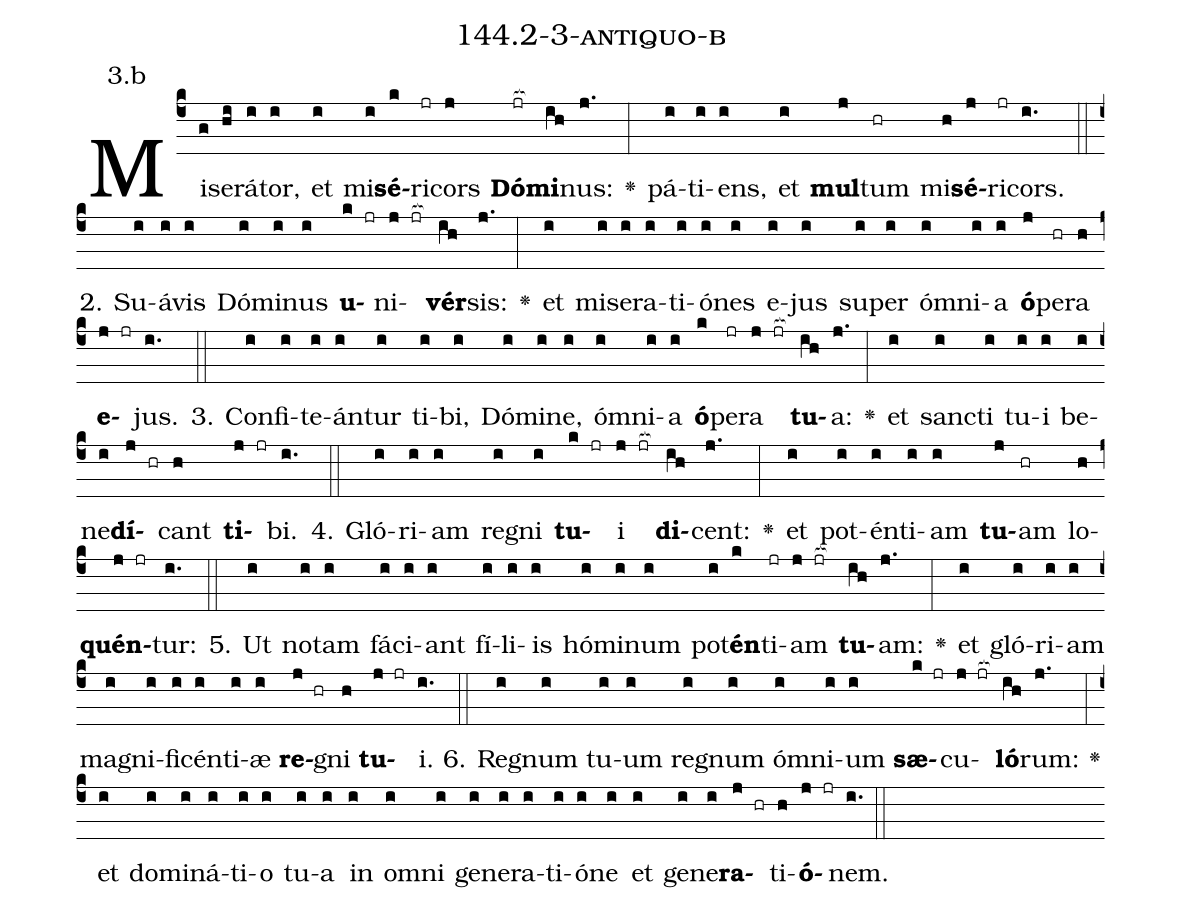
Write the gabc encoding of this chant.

name: 144.2-3-antiquo-b;
annotation: 3.b;
%%
(c4)Mi(g)se(hi)rá(i)tor,(i) et(i) mi(i)<b>sé</b>(k)ri(jr)cors(j) <b>Dó</b>(jr[ocb:1{])<b>mi</b>(ih[ocb:0}])nus:(j.) <v>\greheightstar</v>(:) pá(i)ti(i)ens,(i) et(i) <b>mul</b>(j)tum(hr) mi(h)<b>sé</b>(j)ri(jr)cors.(i.) (::)
2. Su(i)á(i)vis(i) Dó(i)mi(i)nus(i) <b>u</b>(k jr)ni(j jr[ocb:1{])<b>vér</b>(ih[ocb:0}])sis:(j.) <v>\greheightstar</v>(:) et(i) mi(i)se(i)ra(i)ti(i)ó(i)nes(i) e(i)jus(i) su(i)per(i) óm(i)ni(i)a(i) <b>ó</b>(j)pe(hr)ra(h) <b>e</b>(j jr)jus.(i.) (::)
3. Con(i)fi(i)te(i)án(i)tur(i) ti(i)bi,(i) Dó(i)mi(i)ne,(i) óm(i)ni(i)a(i) <b>ó</b>(k)pe(jr)ra(j jr[ocb:1{]) <b>tu</b>(ih[ocb:0}])a:(j.) <v>\greheightstar</v>(:) et(i) sanc(i)ti(i) tu(i)i(i) be(i)ne(i)<b>dí</b>(j hr)cant(h) <b>ti</b>(j jr)bi.(i.) (::)
4. Gló(i)ri(i)am(i) re(i)gni(i) <b>tu</b>(k jr)i(j jr[ocb:1{]) <b>di</b>(ih[ocb:0}])cent:(j.) <v>\greheightstar</v>(:) et(i) pot(i)én(i)ti(i)am(i) <b>tu</b>(j)am(hr) lo(h)<b>quén</b>(j jr)tur:(i.) (::)
5. Ut(i) no(i)tam(i) fá(i)ci(i)ant(i) fí(i)li(i)is(i) hó(i)mi(i)num(i) pot(i)<b>én</b>(k)ti(jr)am(j jr[ocb:1{]) <b>tu</b>(ih[ocb:0}])am:(j.) <v>\greheightstar</v>(:) et(i) gló(i)ri(i)am(i) ma(i)gni(i)fi(i)cén(i)ti(i)æ(i) <b>re</b>(j hr)gni(h) <b>tu</b>(j jr)i.(i.) (::)
6. Re(i)gnum(i) tu(i)um(i) re(i)gnum(i) óm(i)ni(i)um(i) <b>sæ</b>(k jr)cu(j jr[ocb:1{])<b>ló</b>(ih[ocb:0}])rum:(j.) <v>\greheightstar</v>(:) et(i) do(i)mi(i)ná(i)ti(i)o(i) tu(i)a(i) in(i) om(i)ni(i) ge(i)ne(i)ra(i)ti(i)ó(i)ne(i) et(i) ge(i)ne(i)<b>ra</b>(j hr)ti(h)<b>ó</b>(j jr)nem.(i.) (::)
